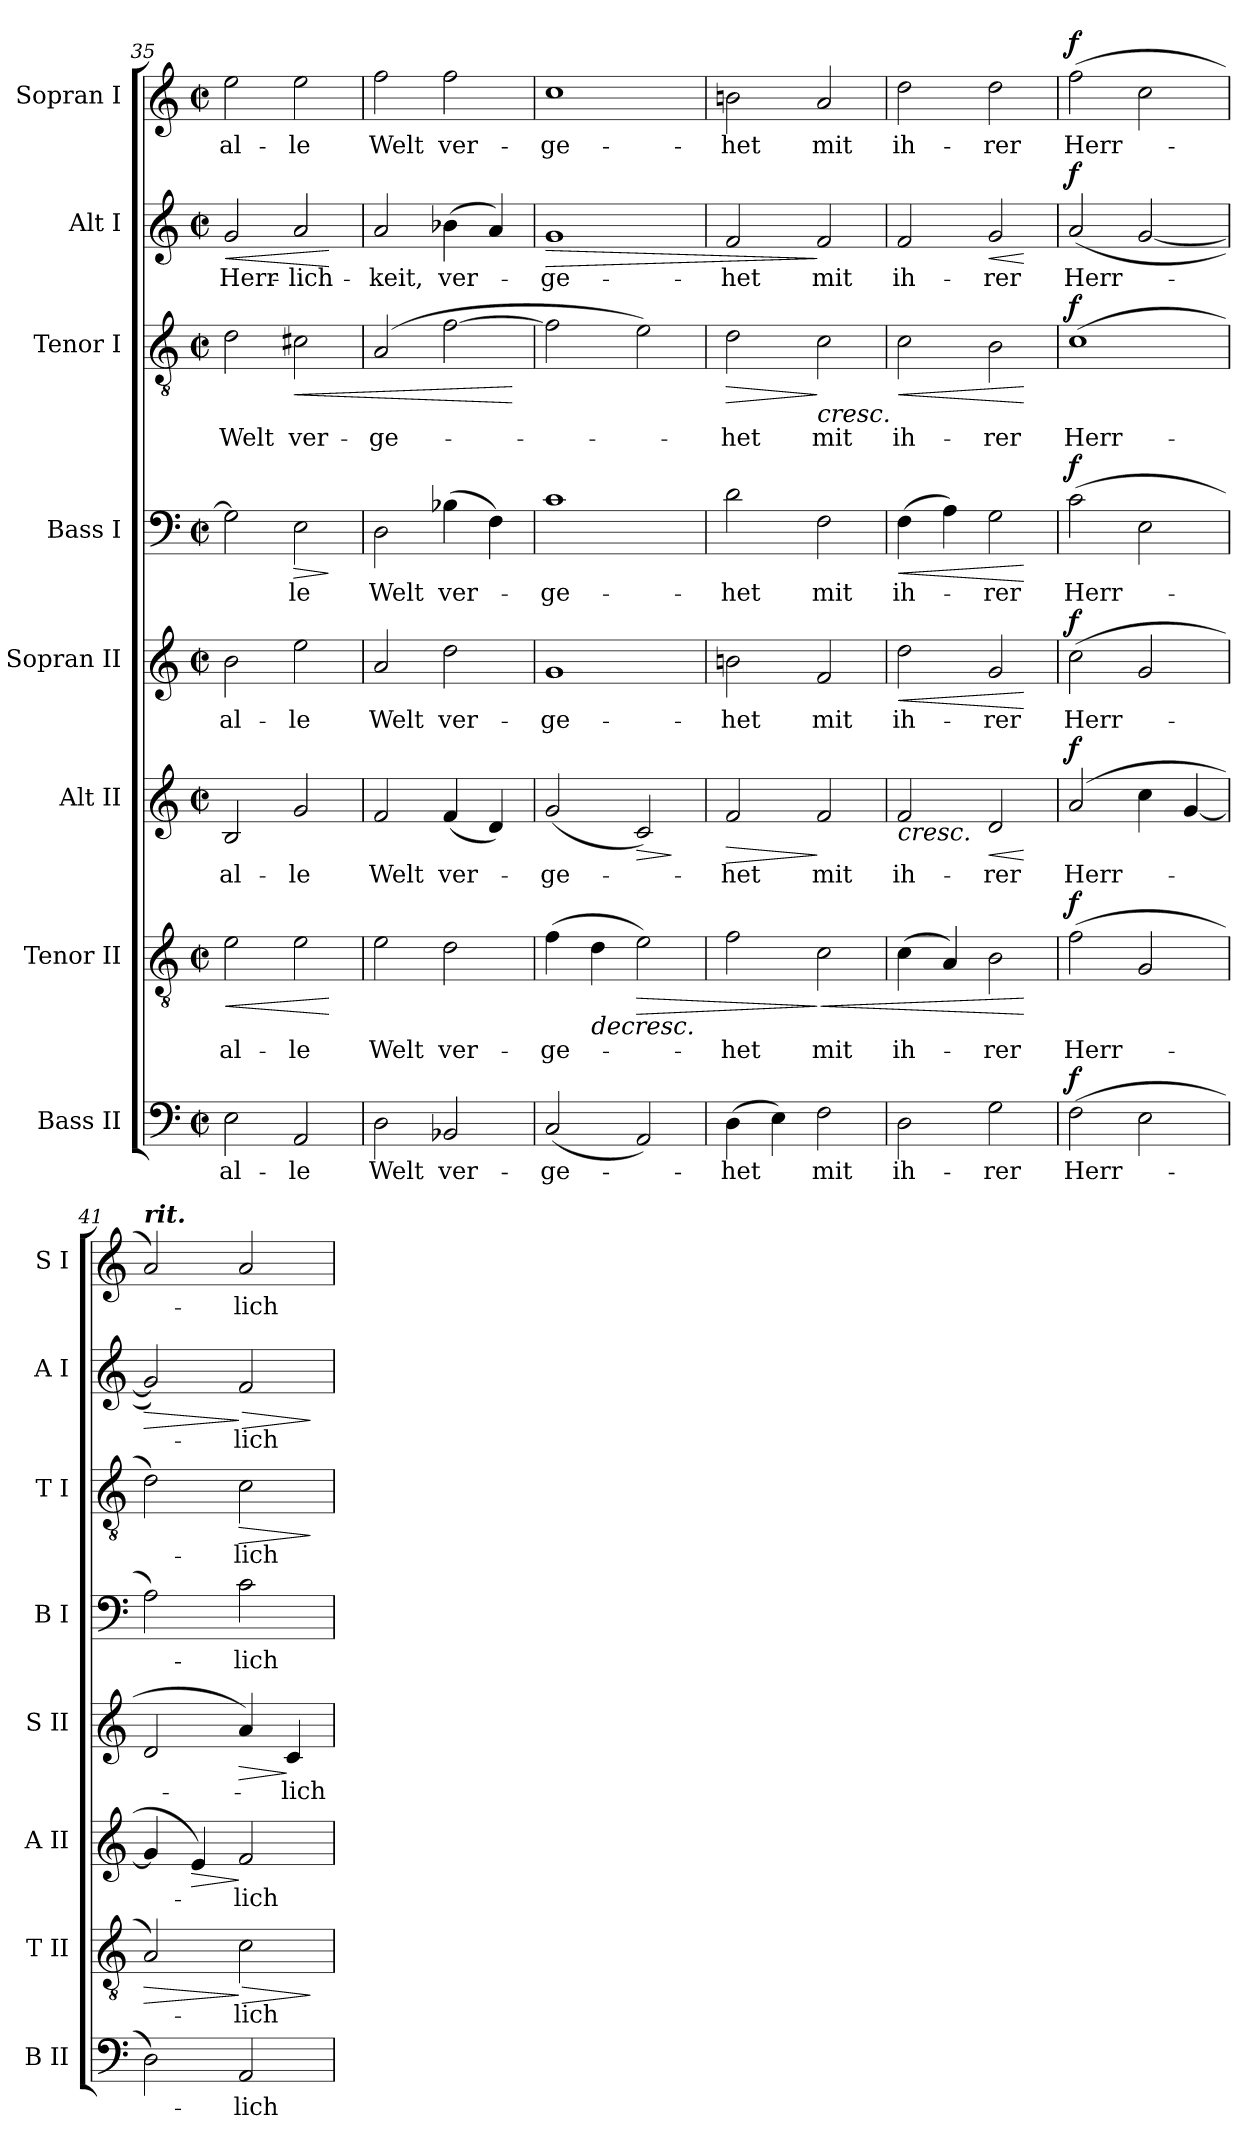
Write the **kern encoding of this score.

**kern	**text	**dynam	**kern	**text	**dynam	**kern	**text	**dynam	**kern	**text	**dynam	**kern	**text	**dynam	**kern	**text	**dynam	**kern	**text	**dynam	**kern	**text	**dynam
*part8	*part8	*part8	*part7	*part7	*part7	*part6	*part6	*part6	*part5	*part5	*part5	*part4	*part4	*part4	*part3	*part3	*part3	*part2	*part2	*part2	*part1	*part1	*part1
*staff8	*staff8	*staff8	*staff7	*staff7	*staff7	*staff6	*staff6	*staff6	*staff5	*staff5	*staff5	*staff4	*staff4	*staff4	*staff3	*staff3	*staff3	*staff2	*staff2	*staff2	*staff1	*staff1	*staff1
*I"Bass II	*	*	*I"Tenor II	*	*	*I"Alt II	*	*	*I"Sopran II	*	*	*I"Bass I	*	*	*I"Tenor I	*	*	*I"Alt I	*	*	*I"Sopran I	*	*
*I'B II	*	*	*I'T II	*	*	*I'A II	*	*	*I'S II	*	*	*I'B I	*	*	*I'T I	*	*	*I'A I	*	*	*I'S I	*	*
*clefF4	*	*	*clefGv2	*	*	*clefG2	*	*	*clefG2	*	*	*clefF4	*	*	*clefGv2	*	*	*clefG2	*	*	*clefG2	*	*
*k[]	*	*	*k[]	*	*	*k[]	*	*	*k[]	*	*	*k[]	*	*	*k[]	*	*	*k[]	*	*	*k[]	*	*
*a:	*	*	*a:	*	*	*a:	*	*	*a:	*	*	*a:	*	*	*a:	*	*	*a:	*	*	*a:	*	*
*M2/2	*	*	*M2/2	*	*	*M2/2	*	*	*M2/2	*	*	*M2/2	*	*	*M2/2	*	*	*M2/2	*	*	*M2/2	*	*
*met(c|)	*	*	*met(c|)	*	*	*met(c|)	*	*	*met(c|)	*	*	*met(c|)	*	*	*met(c|)	*	*	*met(c|)	*	*	*met(c|)	*	*
=35	=35	=35	=35	=35	=35	=35	=35	=35	=35	=35	=35	=35	=35	=35	=35	=35	=35	=35	=35	=35	=35	=35	=35
!	!	!	!	!	!LO:HP:b	!	!	!	!	!	!	!	!	!	!	!	!	!	!	!LO:HP:b	!	!	!
2E\	al-	.	2e\	al-	<	2B/	al-	.	2b\	al-	.	2G\]	.	.	2d\	Welt	.	2g/	Herr-	<	2ee\	al-	.
!	!	!	!	!	!	!	!	!	!	!	!	!	!	!LO:HP:b	!	!	!LO:HP:b	!	!	!	!	!	!
2AA/	-le	.	2e\	-le	.	2g/	-le	.	2ee\	-le	.	2E\	-le	>	2c#X\	ver-	<	2a/	-lich-	.	2ee\	-le	.
.	.	.	.	.	[	.	.	.	.	.	.	.	.	]	.	.	.	.	.	[	.	.	.
!!LO:LB:g=z
=36	=36	=36	=36	=36	=36	=36	=36	=36	=36	=36	=36	=36	=36	=36	=36	=36	=36	=36	=36	=36	=36	=36	=36
2D\	Welt	.	2e\	Welt	.	2f/	Welt	.	2a/	Welt	.	2D\	Welt	.	(2A/	-ge-	.	2a/	-keit,	.	2ff\	Welt	.
2BB-X/	ver-	.	2d\	ver-	.	(4f/	ver-	.	2dd\	ver-	.	(4B-X\	ver-	.	[2f\	.	.	(4b-X\	ver-	.	2ff\	ver-	.
.	.	.	.	.	.	4d/)	.	.	.	.	.	4F\)	.	.	.	.	.	4a/)	.	.	.	.	.
.	.	.	.	.	.	.	.	.	.	.	.	.	.	.	.	.	[	.	.	.	.	.	.
=37	=37	=37	=37	=37	=37	=37	=37	=37	=37	=37	=37	=37	=37	=37	=37	=37	=37	=37	=37	=37	=37	=37	=37
!	!	!	!	!	!	!	!	!	!	!	!	!	!	!	!	!	!	!	!	!LO:HP:b	!	!	!
!	!	!	!	!	!	!	!	!	!	!	!	!	!	!	!	!	!	!	!	!LO:HP:n=1:b	!	!	!
!	!	!	!	!	!	!	!	!	!	!	!	!	!	!	!	!	!	!	!	!LO:HP:n=1:b	!	!	!
(2C/	-ge-	.	(4f\	-ge-	.	(2g/	-ge-	.	1g	-ge-	.	1c	-ge-	.	2f\]	.	.	1g	-ge-	> > >	1cc	-ge-	.
!	!	!	!	!	!LO:HP:b	!	!	!	!	!	!	!	!	!	!	!	!	!	!	!	!	!	!
.	.	.	4d\	.	>	.	.	.	.	.	.	.	.	.	.	.	.	.	.	.	.	.	.
!	!	!	!	!	!LO:HP:b	!	!	!LO:HP:b	!	!	!	!	!	!	!	!	!	!	!	!	!	!	!
2AA/)	.	.	2e\)	.	>	2c/)	.	>	.	.	.	.	.	.	2e\)	.	.	.	.	.	.	.	.
.	.	.	.	.	.	.	.	]	.	.	.	.	.	.	.	.	.	.	.	.	.	.	.
=38	=38	=38	=38	=38	=38	=38	=38	=38	=38	=38	=38	=38	=38	=38	=38	=38	=38	=38	=38	=38	=38	=38	=38
!	!	!	!	!	!	!	!	!LO:HP:b	!	!	!	!	!	!	!	!	!LO:HP:b	!	!	!	!	!	!
(4D\	-het	.	2f\	-het	.	2f/	-het	>	2bn\	-het	.	2d\	-het	.	2d\	-het	>	2f/	-het	.	2bn\	-het	.
4E\)	.	.	.	.	.	.	.	.	.	.	.	.	.	.	.	.	.	.	.	.	.	.	.
!	!	!	!	!	!LO:HP:n=1:b	!	!	!	!	!	!	!	!	!	!	!	!LO:HP:n=1:b	!	!	!	!	!	!
2F\	mit	.	2c\	mit	] ] <	2f/	mit	]	2f/	mit	.	2F\	mit	.	2c\	mit	] <	2f/	mit	]	2a/	mit	.
.	.	.	.	.	.	.	.	.	.	.	.	.	.	.	.	.	.	.	.	]	.	.	.
=39	=39	=39	=39	=39	=39	=39	=39	=39	=39	=39	=39	=39	=39	=39	=39	=39	=39	=39	=39	=39	=39	=39	=39
!	!	!	!	!	!	!	!	!LO:HP:b	!	!	!LO:HP:b	!	!	!LO:HP:b	!	!	!LO:HP:b	!	!	!	!	!	!
2D\	ih-	.	(4c\	ih-	.	2f/	ih-	<	2dd\	ih-	<	(4F\	ih-	<	2c\	ih-	<	2f/	ih-	.	2dd\	ih-	.
.	.	.	4A/)	.	.	.	.	.	.	.	.	4A\)	.	.	.	.	.	.	.	.	.	.	.
!	!	!	!	!	!	!	!	!LO:HP:b	!	!	!	!	!	!	!	!	!	!	!	!LO:HP:n=1:b	!	!	!
2G\	-rer	.	2B\	-rer	.	2d/	-rer	<	2g/	-rer	.	2G\	-rer	.	2B\	-rer	.	2g/	-rer	] <	2dd\	-rer	.
.	.	.	.	.	[	.	.	[ [	.	.	[	.	.	[	.	.	[ [	.	.	[	.	.	.
=40	=40	=40	=40	=40	=40	=40	=40	=40	=40	=40	=40	=40	=40	=40	=40	=40	=40	=40	=40	=40	=40	=40	=40
!	!	!LO:DY:a	!	!	!LO:DY:a	!	!	!LO:DY:a	!	!	!LO:DY:a	!	!	!LO:DY:a	!	!	!LO:DY:a	!	!	!LO:DY:a	!	!	!LO:DY:a
(2F\	Herr-	f	(2f\	Herr-	f	(2a/	Herr-	f	(2cc\	Herr-	f	(2c\	Herr-	f	(1c	Herr-	f	(2a/	Herr-	f	(2ff\	Herr-	f
2E\	.	.	2G/	.	.	4cc\	.	.	2g/	.	.	2E\	.	.	.	.	.	[2g/	.	.	2cc\	.	.
.	.	.	.	.	.	[4g/	.	.	.	.	.	.	.	.	.	.	.	.	.	.	.	.	.
=41	=41	=41	=41	=41	=41	=41	=41	=41	=41	=41	=41	=41	=41	=41	=41	=41	=41	=41	=41	=41	=41	=41	=41
!	!	!	!	!	!	!	!	!	!	!	!	!	!	!	!	!	!	!	!	!	!LO:TX:a:Bi:t=rit.	!	!
!	!	!	!	!	!LO:HP:b	!	!	!	!	!	!	!	!	!	!	!	!	!	!	!LO:HP:b	!	!	!
2D\)	.	.	2A/)	.	>	4g/]	.	.	2d/	.	.	2A\)	.	.	2d\)	.	.	2g/])	.	>	2a/)	.	.
!	!	!	!	!	!	!	!	!LO:HP:b	!	!	!	!	!	!	!	!	!	!	!	!	!	!	!
.	.	.	.	.	.	4e/)	.	>	.	.	.	.	.	.	.	.	.	.	.	.	.	.	.
!	!	!	!	!	!LO:HP:n=1:b	!	!	!	!	!	!LO:HP:b	!	!	!	!	!	!LO:HP:b	!	!	!LO:HP:n=1:b	!	!	!
2AA/	-lich-	.	2c\	-lich-	] >	2f/	-lich-	]	4a/)	.	>	2c\	-lich-	.	2c\	-lich-	>	2f/	-lich-	] >	2a/	-lich-	.
.	.	.	.	.	.	.	.	.	4c/	-lich-	]	.	.	.	.	.	.	.	.	.	.	.	.
.	.	.	.	.	]	.	.	.	.	.	.	.	.	.	.	.	]	.	.	]	.	.	.
=	=	=	=	=	=	=	=	=	=	=	=	=	=	=	=	=	=	=	=	=	=	=	=
*-	*-	*-	*-	*-	*-	*-	*-	*-	*-	*-	*-	*-	*-	*-	*-	*-	*-	*-	*-	*-	*-	*-	*-
